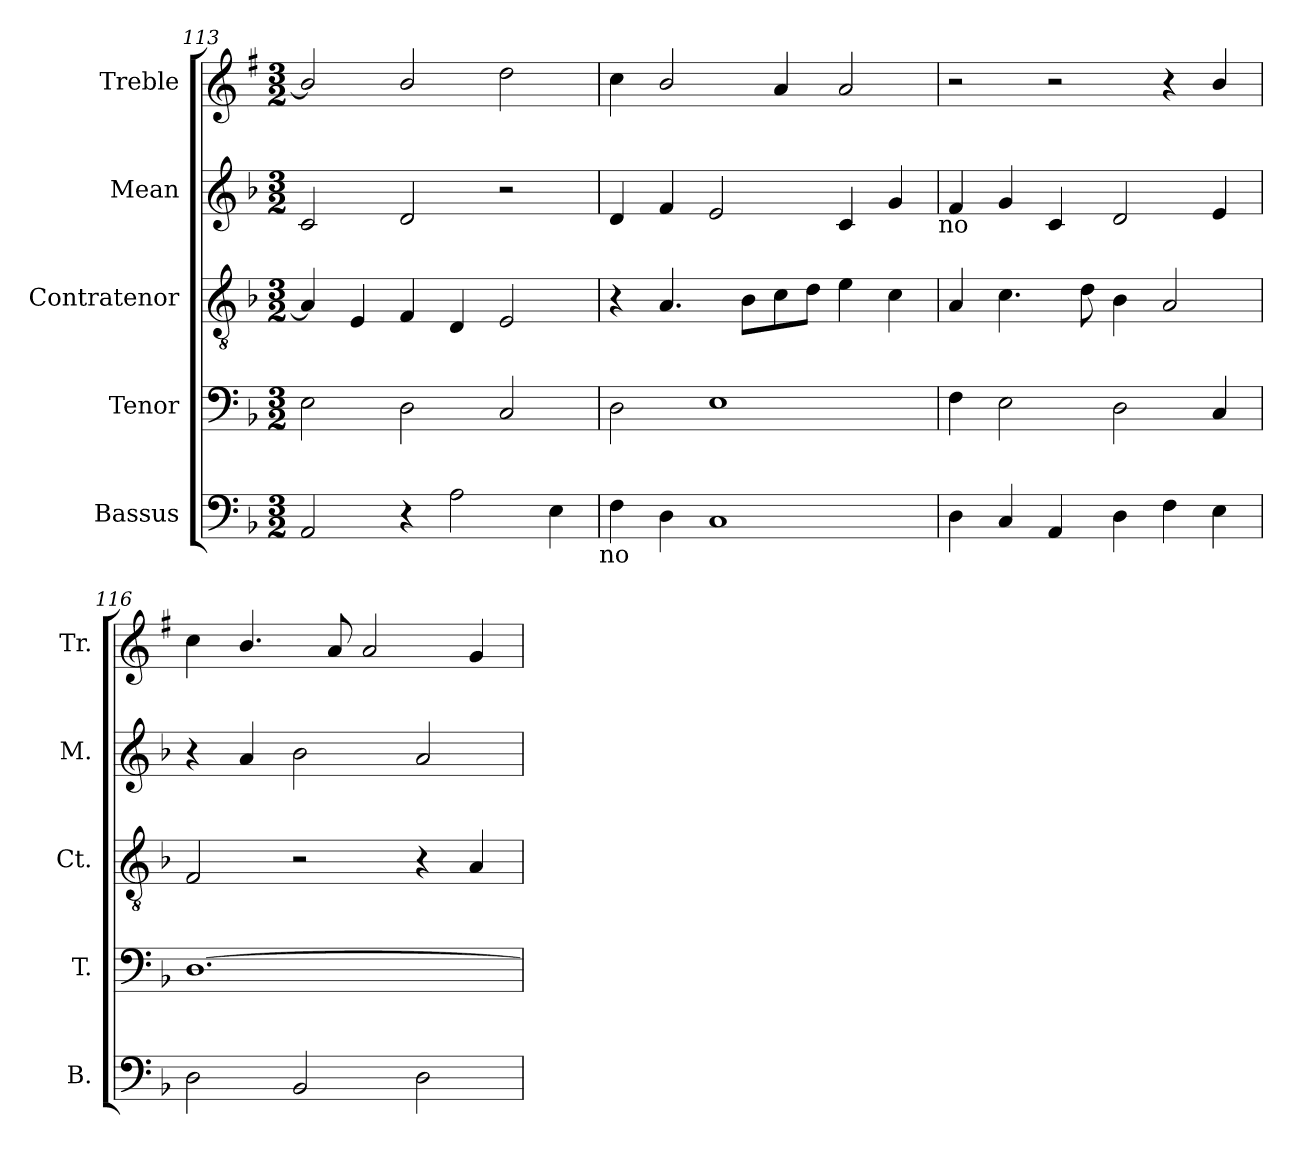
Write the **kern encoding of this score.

**kern	**kern	**kern	**kern	**kern
*part5	*part4	*part3	*part2	*part1
*staff5	*staff4	*staff3	*staff2	*staff1
*I"Bassus	*I"Tenor	*I"Contratenor	*I"Mean	*I"Treble
*I'B.	*I'T.	*I'Ct.	*I'M.	*I'Tr.
*clefF4	*clefF4	*clefGv2	*clefG2	*clefG2
*ITrd7c12	*	*	*	*ITrd1c2
*k[b-]	*k[b-]	*k[b-]	*k[b-]	*k[b-]
*F:	*F:	*F:	*F:	*F:
*M3/2	*M3/2	*M3/2	*M3/2	*M3/2
=113	=113	=113	=113	=113
2AAA/	2E\	4A/]	2c/	2a/]
.	.	4E/	.	.
4r	2D\	4F/	2d/	2a/
2AA\	.	4D/	.	.
.	2C/	2E/	2r	2cc\
4EE\	.	.	.	.
!LO:TX:b:t=no	!	!	!	!
!!LO:LB:g=z
=114	=114	=114	=114	=114
4FF\	2D\	4r	4d/	4b-\
4DD\	.	4.A/	4f/	2a/
1CC	1E	.	2e/	.
.	.	8B-\L	.	.
.	.	8c\	.	4g/
.	.	8d\J	.	.
.	.	4e\	4c/	2g/
.	.	4c\	4g/	.
!	!	!	!LO:TX:b:t=no	!
=115	=115	=115	=115	=115
4DD\	4F\	4A/	4f/	2r
4CC/	2E\	4.c\	4g/	.
4AAA/	.	.	4c/	2r
.	.	8d\	.	.
4DD\	2D\	4B-\	2d/	.
4FF\	.	2A/	.	4r
4EE\	4C/	.	4e/	4a/
=116	=116	=116	=116	=116
2DD\	[>1.D	2F/	4r	4b-\
.	.	.	4a/	4.a/
2BBB-/	.	2r	2b-\	.
.	.	.	.	8g/
.	.	.	.	2g/
2DD\	.	4r	2a/	.
.	.	4A/	.	4f/
=	=	=	=	=
*-	*-	*-	*-	*-
